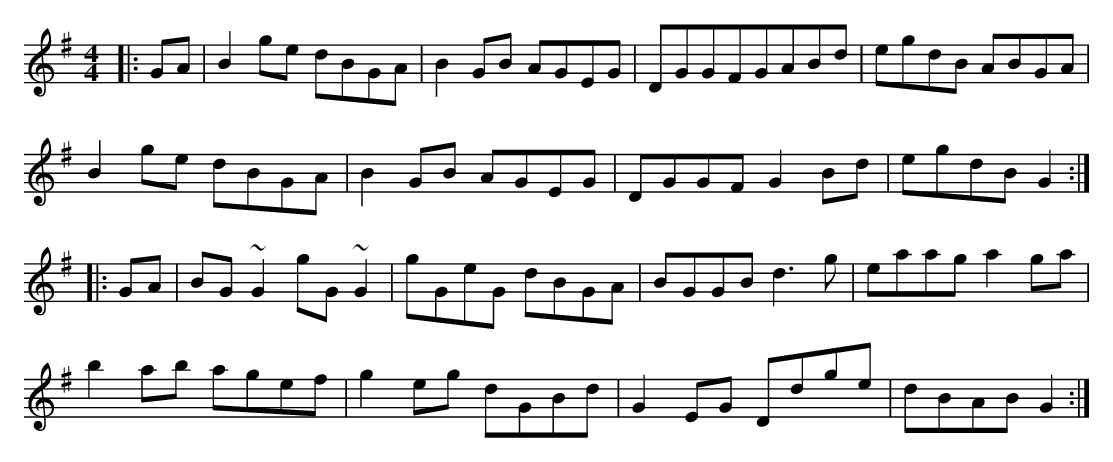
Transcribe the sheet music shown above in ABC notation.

X:1
M:4/4
K:G
|:GA|B2ge dBGA|B2GB AGEG|DGGFGABd|egdB ABGA|
B2ge dBGA|B2GB AGEG|DGGFG2Bd|egdB G2:|
|:GA|BG~G2 gG~G2|gGeG dBGA|BGGB d3g|eaag a2ga|
b2ab agef|g2eg dGBd|G2EG Ddge|dBAB G2:|
